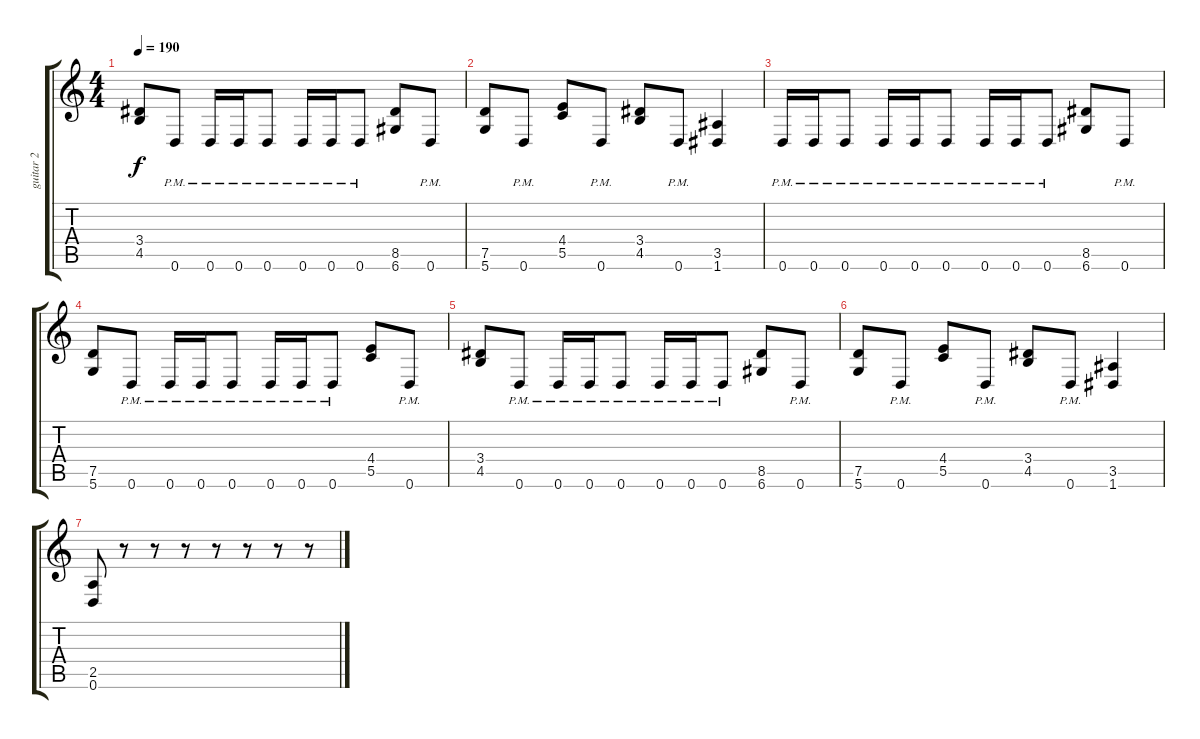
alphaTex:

\track ("guitar 2" "guitar 2") {instrument overdrivenguitar}
\staff {score tabs}
\tuning (D4 A3 F3 C3 G2 D2) {hide}
\ts (4 4)
\tempo 190
\clef g2
\ks c
(3.4 4.5).8{dy f} 0.6{pm}.8 0.6{pm}.16 0.6{pm}.16 0.6{pm}.8 0.6{pm}.16 0.6{pm}.16 0.6{pm}.8 (8.5 6.6).8 0.6{pm}.8 |
(7.5 5.6).8 0.6{pm}.8 (4.4 5.5).8 0.6{pm}.8 (3.4 4.5).8 0.6{pm}.8 (3.5 1.6).4 |
0.6{pm}.16 0.6{pm}.16 0.6{pm}.8 0.6{pm}.16 0.6{pm}.16 0.6{pm}.8 0.6{pm}.16 0.6{pm}.16 0.6{pm}.8 (8.5 6.6).8 0.6{pm}.8 |
(7.5 5.6).8 0.6{pm}.8 0.6{pm}.16 0.6{pm}.16 0.6{pm}.8 0.6{pm}.16 0.6{pm}.16 0.6{pm}.8 (4.4 5.5).8 0.6{pm}.8 |
(3.4 4.5).8 0.6{pm}.8 0.6{pm}.16 0.6{pm}.16 0.6{pm}.8 0.6{pm}.16 0.6{pm}.16 0.6{pm}.8 (8.5 6.6).8 0.6{pm}.8 |
(7.5 5.6).8 0.6{pm}.8 (4.4 5.5).8 0.6{pm}.8 (3.4 4.5).8 0.6{pm}.8 (3.5 1.6).4 |
(2.5 0.6).8 r.8 r.8 r.8 r.8 r.8 r.8 r.8
